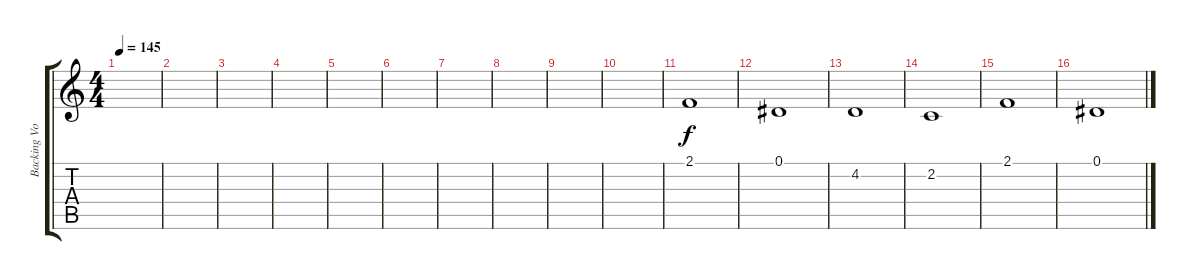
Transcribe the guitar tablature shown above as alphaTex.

\track ("Backing Vocal" "Backing Vo") {instrument viola}
\staff {score tabs}
\tuning (Eb4 Bb3 Gb3 Db3 Ab2 Eb2) {hide}
\ts (4 4)
\tempo 145
\clef g2
\ks c
|
|
|
|
|
|
|
|
|
|
2.1.1 |
0.1.1 |
4.2.1 |
2.2.1 |
2.1.1 |
0.1.1
